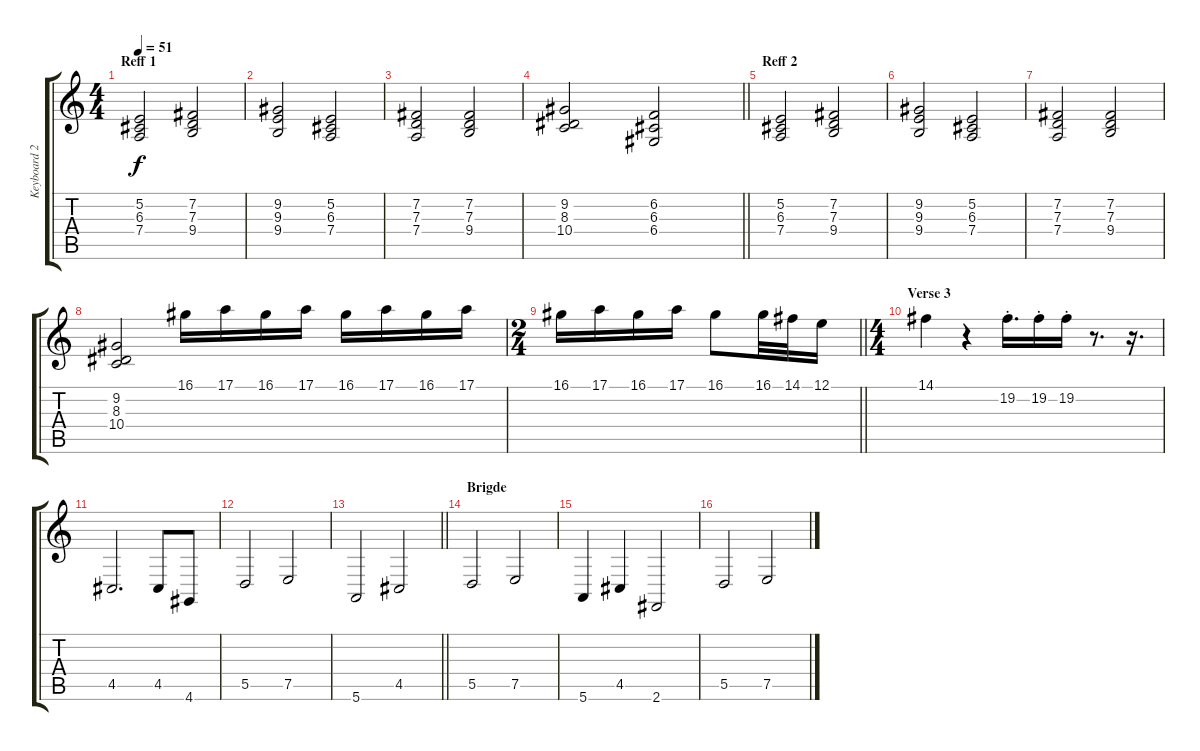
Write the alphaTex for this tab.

\track ("Keyboard 2" "Keyboard 2") {instrument stringensemble1}
\staff {score tabs}
\tuning (E4 B3 G3 D3 A2 E2) {hide}
\ts (4 4)
\section ("" "Reff 1")
\tempo 51
\clef g2
\ks c
(5.2 6.3 7.4).2{dy f} (7.2 7.3 9.4).2 |
(9.2 9.3 9.4).2 (5.2 6.3 7.4).2 |
(7.2 7.3 7.4).2 (7.2 7.3 9.4).2 |
\barLineRight lightlight
(9.2 8.3 10.4).2 (6.2 6.3 6.4).2 |
\section ("" "Reff 2")
(5.2 6.3 7.4).2 (7.2 7.3 9.4).2 |
(9.2 9.3 9.4).2 (5.2 6.3 7.4).2 |
(7.2 7.3 7.4).2 (7.2 7.3 9.4).2 |
(9.2 8.3 10.4).2 16.1.16{volume 2} 17.1.16{volume 10} 16.1.16 17.1.16 16.1.16 17.1.16 16.1.16 17.1.16 |
\ts (2 4)
\barLineRight lightlight
16.1.16 17.1.16 16.1.16 17.1.16 16.1.8 16.1.32 14.1.32 12.1.16 |
\ts (4 4)
\section ("" "Verse 3")
14.1.4 r.4 19.2{st}.16{d} 19.2{st}.16 19.2{st}.16 r.8{d} r.16{d} |
4.5.2{d} 4.5.8 4.6.8 |
5.5.2 7.5.2 |
\barLineRight lightlight
5.6.2 4.5.2 |
\section ("" "Brigde")
5.5.2 7.5.2 |
5.6.4 4.5.4 2.6.2 |
5.5.2 7.5.2
